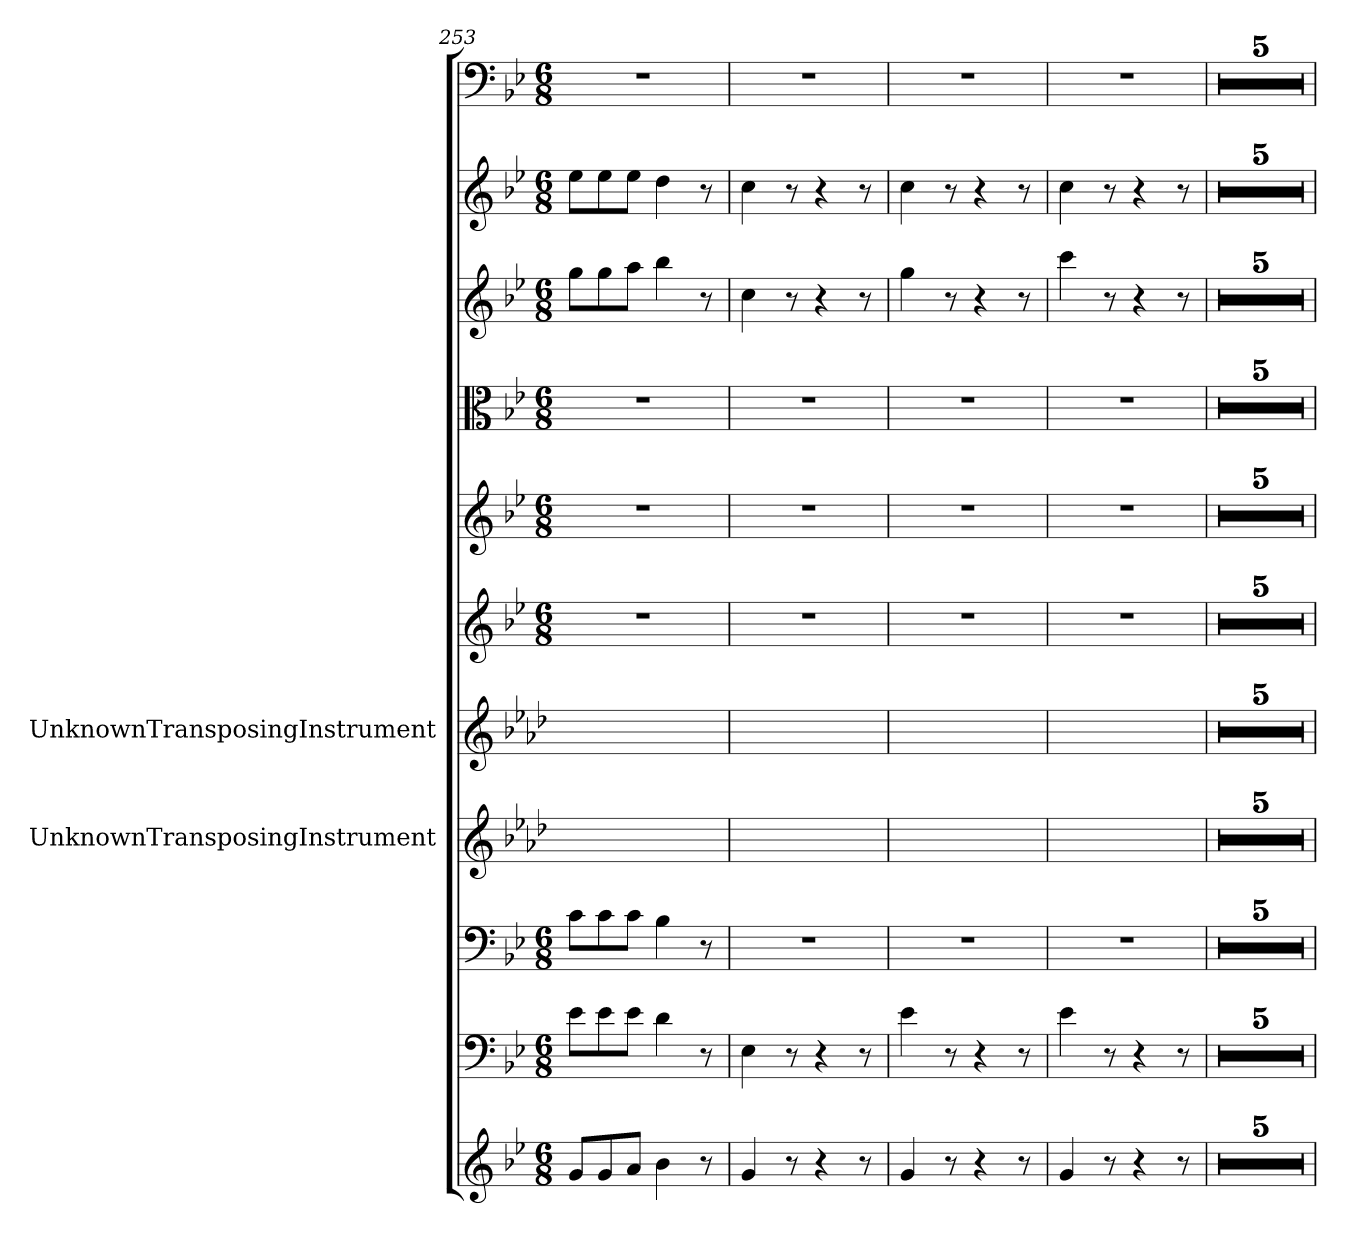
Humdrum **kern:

**kern	**kern	**kern	**kern	**kern	**kern	**kern	**kern	**kern	**kern	**kern
*part11	*part10	*part9	*part8	*part7	*part6	*part5	*part4	*part3	*part2	*part1
*staff11	*staff10	*staff9	*staff8	*staff7	*staff6	*staff5	*staff4	*staff3	*staff2	*staff1
*	*	*	*I"UnknownTransposingInstrument	*I"UnknownTransposingInstrument	*	*	*	*	*	*
*clefG2	*clefF4	*clefF4	*clefG2	*clefG2	*clefG2	*clefG2	*clefC3	*clefG2	*clefG2	*clefF4
*	*	*	*ITrd-1c-2	*ITrd-1c-2	*	*	*	*	*	*
*k[b-e-]	*k[b-e-]	*k[b-e-]	*k[b-e-]	*k[b-e-]	*k[b-e-]	*k[b-e-]	*k[b-e-]	*k[b-e-]	*k[b-e-]	*k[b-e-]
*B-:	*B-:	*B-:	*	*	*B-:	*B-:	*B-:	*B-:	*B-:	*B-:
*M6/8	*M6/8	*M6/8	*	*	*M6/8	*M6/8	*M6/8	*M6/8	*M6/8	*M6/8
=253	=253	=253	=253	=253	=253	=253	=253	=253	=253	=253
8g/L	8e-\L	8c\L	2.r	2.r	2.r	2.r	2.r	8gg\L	8ee-\L	2.r
8g/	8e-\	8c\	.	.	.	.	.	8gg\	8ee-\	.
8a/J	8e-\J	8c\J	.	.	.	.	.	8aa\J	8ee-\J	.
4b-\	4d\	4B-\	.	.	.	.	.	4bb-\	4dd\	.
8r	8r	8r	.	.	.	.	.	8r	8r	.
=254	=254	=254	=254	=254	=254	=254	=254	=254	=254	=254
4g/	4E-\	2.r	2.r	2.r	2.r	2.r	2.r	4cc\	4cc\	2.r
8r	8r	.	.	.	.	.	.	8r	8r	.
4r	4r	.	.	.	.	.	.	4r	4r	.
8r	8r	.	.	.	.	.	.	8r	8r	.
=255	=255	=255	=255	=255	=255	=255	=255	=255	=255	=255
4g/	4e-\	2.r	2.r	2.r	2.r	2.r	2.r	4gg\	4cc\	2.r
8r	8r	.	.	.	.	.	.	8r	8r	.
4r	4r	.	.	.	.	.	.	4r	4r	.
8r	8r	.	.	.	.	.	.	8r	8r	.
=256	=256	=256	=256	=256	=256	=256	=256	=256	=256	=256
4g/	4e-\	2.r	2.r	2.r	2.r	2.r	2.r	4ccc\	4cc\	2.r
8r	8r	.	.	.	.	.	.	8r	8r	.
4r	4r	.	.	.	.	.	.	4r	4r	.
8r	8r	.	.	.	.	.	.	8r	8r	.
=257	=257	=257	=257	=257	=257	=257	=257	=257	=257	=257
2.r	2.r	2.r	2.r	2.r	2.r	2.r	2.r	2.r	2.r	2.r
=258	=258	=258	=258	=258	=258	=258	=258	=258	=258	=258
2.r	2.r	2.r	2.r	2.r	2.r	2.r	2.r	2.r	2.r	2.r
=259	=259	=259	=259	=259	=259	=259	=259	=259	=259	=259
2.r	2.r	2.r	2.r	2.r	2.r	2.r	2.r	2.r	2.r	2.r
=260	=260	=260	=260	=260	=260	=260	=260	=260	=260	=260
2.r	2.r	2.r	2.r	2.r	2.r	2.r	2.r	2.r	2.r	2.r
=261	=261	=261	=261	=261	=261	=261	=261	=261	=261	=261
2.r	2.r	2.r	2.r	2.r	2.r	2.r	2.r	2.r	2.r	2.r
=	=	=	=	=	=	=	=	=	=	=
*-	*-	*-	*-	*-	*-	*-	*-	*-	*-	*-
